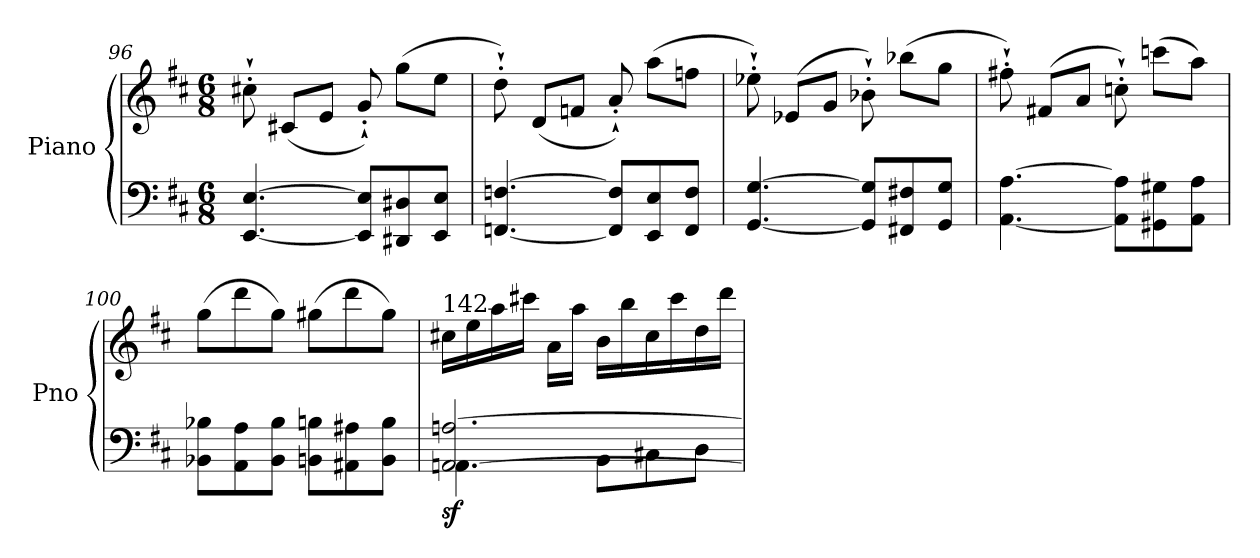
**kern	**kern	**dynam
*part1	*part1	*part1
*staff2	*staff1	*staff1/2
*I"Piano	*	*
*I'Pno	*	*
*clefF4	*clefG2	*
*k[f#c#]	*k[f#c#]	*
*D:	*D:	*
*M6/8	*M6/8	*
=96	=96	=96
[4.EE/ [4.E/	8cc#X`'\	.
.	(8c#X/L	.
.	8e/J	.
8EE/] 8E/]L	8g`'/)	.
8DD#X/ 8D#X/	(8gg\L	.
8EE/ 8E/J	8ee\J	.
=97	=97	=97
[4.FFn/ [4.Fn/	8dd`'\)	.
.	(8d/L	.
.	8fn/J	.
8FF/] 8F/]L	8a`'/)	.
8EE/ 8E/	(8aa\L	.
8FF/ 8F/J	8ffn\J	.
=98	=98	=98
[4.GG/ [4.G/	8ee-X`'\)	.
.	(8e-X/L	.
.	8g/J	.
8GG/] 8G/]L	8b-X`'\)	.
8FF#X/ 8F#X/	(8bb-X\L	.
8GG/ 8G/J	8gg\J	.
=99	=99	=99
[4.AA\ [4.A\	8ff#X`'\)	.
.	(8f#X/L	.
.	8a/J	.
8AA\] 8A\]L	8ccn`'\)	.
8GG#X\ 8G#X\	(8cccn\L	.
8AA\ 8A\J	8aa\J)	.
!!LO:LB:g=z
=100	=100	=100
8BB-X\ 8B-X\L	(8gg\L	.
8AA\ 8A\	8ddd\	.
8BB-\ 8B-\J	8gg\J)	.
8BBn\ 8Bn\L	(8gg#X\L	.
8AA#X\ 8A#X\	8ddd\	.
8BB\ 8B\J	8gg#\J)	.
=101	=101	=101
*^	*	*
!	!	!LO:TX:a:t=142	!
!	!	!	!LO:DY:b=2
[2.AAn/ [2.An/	4.AA\	16cc#X\LL	sf
.	.	16ee\	.
.	.	16aa\	.
.	.	16ccc#X\JJ	.
.	.	16a\LL	.
.	.	16aa\JJ	.
.	8BB\L	16b\LL	.
.	.	16bb\	.
.	8C#X\	16cc#\	.
.	.	16ccc#\	.
.	8D\J	16dd\	.
.	.	16ddd\JJ	.
*v	*v	*	*
=	=	=
*-	*-	*-
